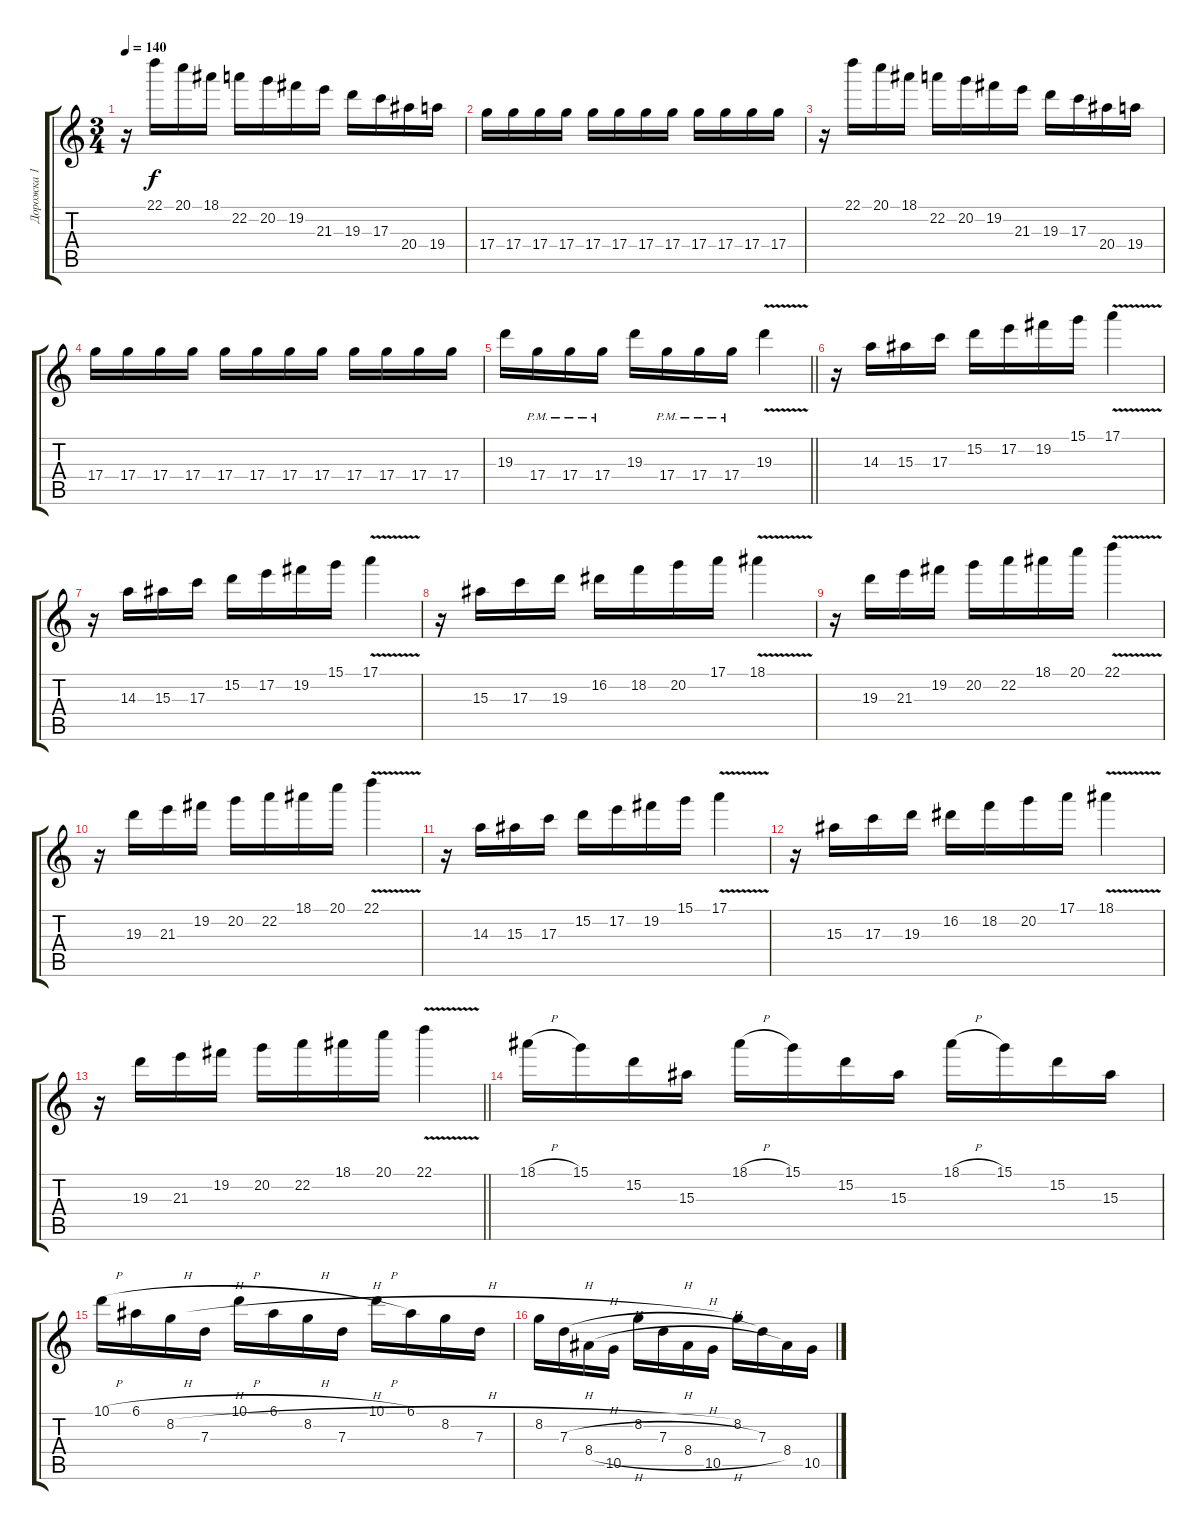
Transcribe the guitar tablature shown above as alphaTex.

\track ("Дорожка 1" "Дорожка 1") {instrument distortionguitar}
\staff {score tabs}
\tuning (E4 B3 G3 D3 A2 E2) {hide}
\ts (3 4)
\tempo 140
\clef g2
\ks c
r.16{dy f} 22.1.16 20.1.16 18.1.16 22.2.16 20.2.16 19.2.16 21.3.16 19.3.16 17.3.16 20.4.16 19.4.16 |
17.4.16 17.4.16 17.4.16 17.4.16 17.4.16 17.4.16 17.4.16 17.4.16 17.4.16 17.4.16 17.4.16 17.4.16 |
r.16 22.1.16 20.1.16 18.1.16 22.2.16 20.2.16 19.2.16 21.3.16 19.3.16 17.3.16 20.4.16 19.4.16 |
17.4.16 17.4.16 17.4.16 17.4.16 17.4.16 17.4.16 17.4.16 17.4.16 17.4.16 17.4.16 17.4.16 17.4.16 |
\barLineRight lightlight
19.3.16 17.4{pm}.16 17.4{pm}.16 17.4{pm}.16 19.3.16 17.4{pm}.16 17.4{pm}.16 17.4{pm}.16 19.3{v}.4 |
r.16 14.3.16 15.3.16 17.3.16 15.2.16 17.2.16 19.2.16 15.1.16 17.1{v}.4 |
r.16 14.3.16 15.3.16 17.3.16 15.2.16 17.2.16 19.2.16 15.1.16 17.1{v}.4 |
r.16 15.3.16 17.3.16 19.3.16 16.2.16 18.2.16 20.2.16 17.1.16 18.1{v}.4 |
r.16 19.3.16 21.3.16 19.2.16 20.2.16 22.2.16 18.1.16 20.1.16 22.1{v}.4 |
r.16 19.3.16 21.3.16 19.2.16 20.2.16 22.2.16 18.1.16 20.1.16 22.1{v}.4 |
r.16 14.3.16 15.3.16 17.3.16 15.2.16 17.2.16 19.2.16 15.1.16 17.1{v}.4 |
r.16 15.3.16 17.3.16 19.3.16 16.2.16 18.2.16 20.2.16 17.1.16 18.1{v}.4 |
\barLineRight lightlight
r.16 19.3.16 21.3.16 19.2.16 20.2.16 22.2.16 18.1.16 20.1.16 22.1{v}.4 |
18.1{h}.16 15.1.16 15.2.16 15.3.16 18.1{h}.16 15.1.16 15.2.16 15.3.16 18.1{h}.16 15.1.16 15.2.16 15.3.16 |
10.1{h}.16 6.1{h}.16 8.2{h}.16 7.3.16 10.1{h}.16 6.1{h}.16 8.2{h}.16 7.3.16 10.1{h}.16 6.1.16 8.2{h}.16 7.3.16 |
8.2{h}.16 7.3{h}.16 8.4{h}.16 10.5.16 8.2{h}.16 7.3{h}.16 8.4{h}.16 10.5.16 8.2{h}.16 7.3.16 8.4.16 10.5.16
